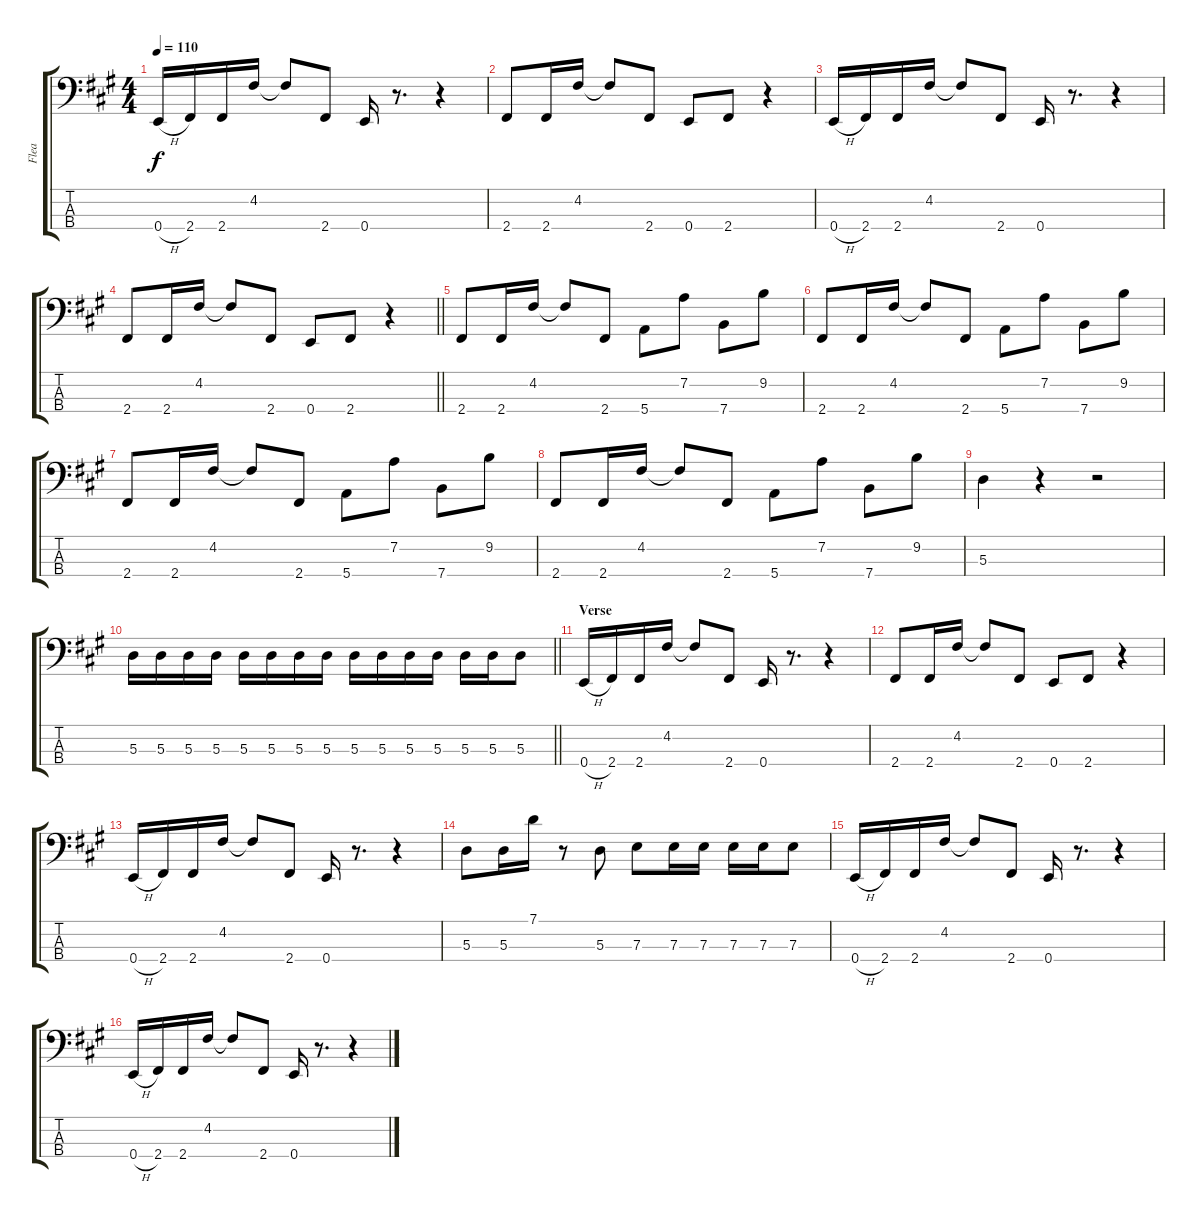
\track ("Flea" "Flea") {instrument slapbass1}
\staff {score tabs}
\tuning (G2 D2 A1 E1) {hide}
\ts (4 4)
\tempo 110
\clef f4
\ks a
0.4{h}.16{dy f instrument slapbass1} 2.4.16 2.4.16 4.2.16 4.2{t}.8 2.4.8 0.4.16 r.8{d} r.4 |
2.4.8 2.4.16 4.2.16 4.2{t}.8 2.4.8 0.4.8 2.4.8 r.4 |
0.4{h}.16 2.4.16 2.4.16 4.2.16 4.2{t}.8 2.4.8 0.4.16 r.8{d} r.4 |
\barLineRight lightlight
2.4.8 2.4.16 4.2.16 4.2{t}.8 2.4.8 0.4.8 2.4.8 r.4 |
2.4.8 2.4.16 4.2.16 4.2{t}.8 2.4.8 5.4.8 7.2.8 7.4.8 9.2.8 |
2.4.8 2.4.16 4.2.16 4.2{t}.8 2.4.8 5.4.8 7.2.8 7.4.8 9.2.8 |
2.4.8 2.4.16 4.2.16 4.2{t}.8 2.4.8 5.4.8 7.2.8 7.4.8 9.2.8 |
2.4.8 2.4.16 4.2.16 4.2{t}.8 2.4.8 5.4.8 7.2.8 7.4.8 9.2.8 |
5.3.4{instrument electricbassfinger} r.4 r.2 |
\barLineRight lightlight
5.3.16 5.3.16 5.3.16 5.3.16 5.3.16 5.3.16 5.3.16 5.3.16 5.3.16 5.3.16 5.3.16 5.3.16 5.3.16 5.3.16 5.3.8 |
\section ("" "Verse")
0.4{h}.16{instrument slapbass1} 2.4.16 2.4.16 4.2.16 4.2{t}.8 2.4.8 0.4.16 r.8{d} r.4 |
2.4.8 2.4.16 4.2.16 4.2{t}.8 2.4.8 0.4.8 2.4.8 r.4 |
0.4{h}.16 2.4.16 2.4.16 4.2.16 4.2{t}.8 2.4.8 0.4.16 r.8{d} r.4 |
5.3.8 5.3.16 7.1.16 r.8 5.3.8 7.3.8 7.3.16 7.3.16 7.3.16 7.3.16 7.3.8 |
0.4{h}.16 2.4.16 2.4.16 4.2.16 4.2{t}.8 2.4.8 0.4.16 r.8{d} r.4 |
0.4{h}.16 2.4.16 2.4.16 4.2.16 4.2{t}.8 2.4.8 0.4.16 r.8{d} r.4
